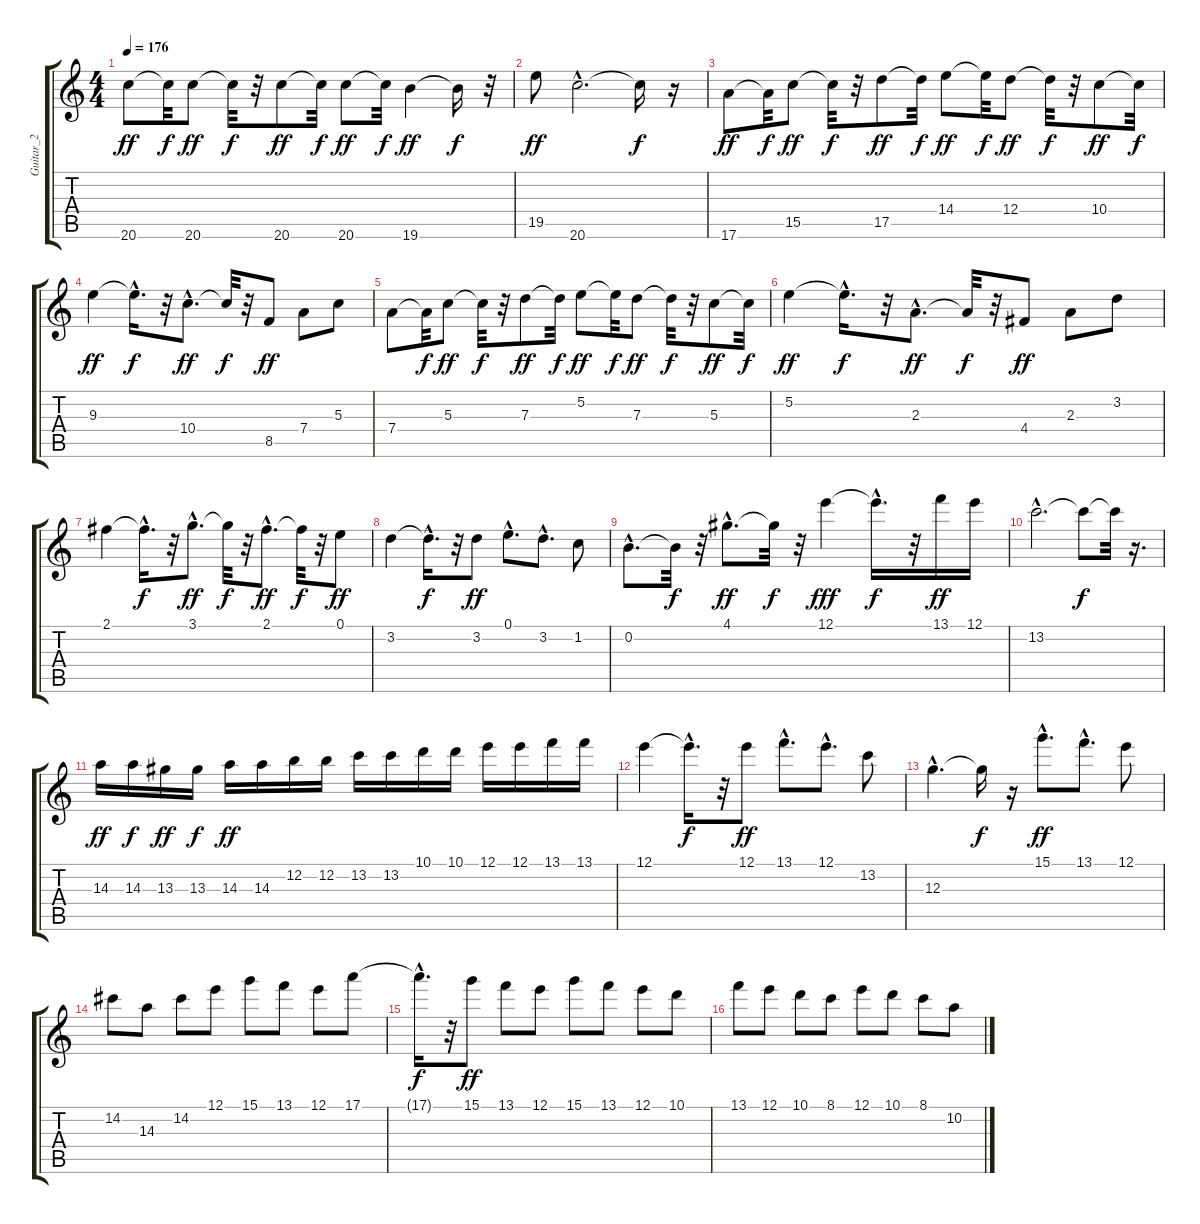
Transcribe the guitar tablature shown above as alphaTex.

\track ("Guitar_2" "Guitar_2") {instrument acousticguitarsteel}
\staff {score tabs}
\tuning (E4 B3 G3 D3 A2 E2) {hide}
\ts (4 4)
\tempo 176
\clef g2
\ks c
20.6.8{dy ff} 20.6{t}.32{dy f} 20.6.8{dy ff} 20.6{t}.32{dy f} r.32 20.6.8{dy ff} 20.6{t}.32{dy f} 20.6.8{dy ff} 20.6{t}.32{dy f} 19.6.4{dy ff} 19.6{t}.16{dy f} r.32 |
19.5.8{dy ff} 20.6{hac}.2{d} 20.6{t}.16{dy f} r.16 |
17.6.8{dy ff} 17.6{t}.32{dy f} 15.5.8{dy ff} 15.5{t}.32{dy f} r.32 17.5.8{dy ff} 17.5{t}.32{dy f} 14.4.8{dy ff} 14.4{t}.32{dy f} 12.4.8{dy ff} 12.4{t}.32{dy f} r.32 10.4.8{dy ff} 10.4{t}.32{dy f} |
9.3.4{dy ff} 9.3{hac t}.16{d dy f} r.32 10.4{hac}.8{d dy ff} 10.4{t}.32{dy f} r.32 8.5.8{dy ff} 7.4.8 5.3.8 |
7.4.8 7.4{t}.32{dy f} 5.3.8{dy ff} 5.3{t}.32{dy f} r.32 7.3.8{dy ff} 7.3{t}.32{dy f} 5.2.8{dy ff} 5.2{t}.32{dy f} 7.3.8{dy ff} 7.3{t}.32{dy f} r.32 5.3.8{dy ff} 5.3{t}.32{dy f} |
5.2.4{dy ff} 5.2{hac t}.16{d dy f} r.32 2.3{hac}.8{d dy ff} 2.3{t}.32{dy f} r.32 4.4.8{dy ff} 2.3.8 3.2.8 |
2.1.4 2.1{hac t}.16{d dy f} r.32 3.1{hac}.8{d dy ff} 3.1{t}.32{dy f} r.32 2.1{hac}.8{d dy ff} 2.1{t}.32{dy f} r.32 0.1.8{dy ff} |
3.2.4 3.2{hac t}.16{d dy f} r.32 3.2.8{dy ff} 0.1{hac}.8{d} 3.2{hac}.8{d} 1.2.8 |
0.2{hac}.8{d} 0.2{t}.32{dy f} r.32 4.1{hac}.8{d dy ff} 4.1{t}.32{dy f} r.32 12.1.4{dy fff} 12.1{hac t}.16{d dy f} r.32 13.1.16{dy ff} 12.1.16 |
13.2{hac}.2{d} 13.2{t}.8{dy f} 13.2{t}.32 r.16{d} |
14.3.16{dy ff} 14.3.16{dy f} 13.3.16{dy ff} 13.3.16{dy f} 14.3.16{dy ff} 14.3.16 12.2.16 12.2.16 13.2.16 13.2.16 10.1.16 10.1.16 12.1.16 12.1.16 13.1.16 13.1.16 |
12.1.4 12.1{hac t}.16{d dy f} r.32 12.1.8{dy ff} 13.1{hac}.8{d} 12.1{hac}.8{d} 13.2.8 |
12.3{hac}.4{d} 12.3{t}.16{dy f} r.16 15.1{hac}.8{d dy ff} 13.1{hac}.8{d} 12.1.8 |
14.2.8 14.3.8 14.2.8 12.1.8 15.1.8 13.1.8 12.1.8 17.1.8 |
17.1{hac t}.16{d dy f} r.32 15.1.8{dy ff} 13.1.8 12.1.8 15.1.8 13.1.8 12.1.8 10.1.8 |
13.1.8 12.1.8 10.1.8 8.1.8 12.1.8 10.1.8 8.1.8 10.2.8
